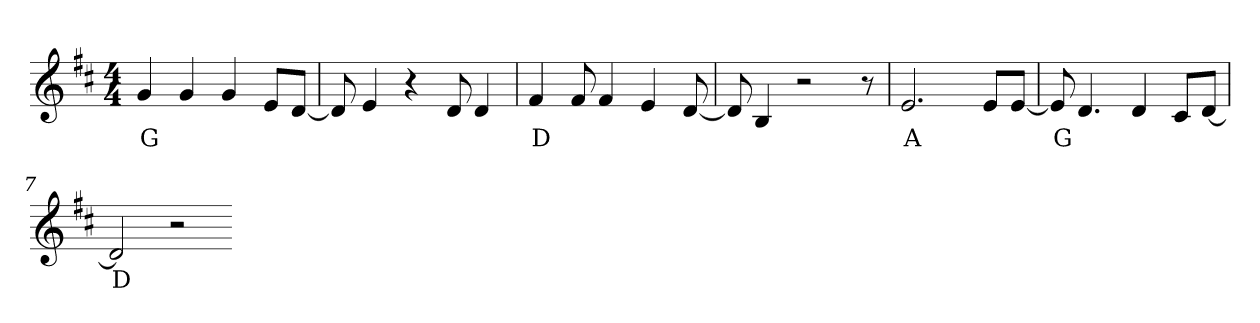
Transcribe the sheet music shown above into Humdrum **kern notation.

**kern	**text
*part1	*part1
*staff1	*staff1
*clefG2	*
*k[f#c#]	*
*M4/4	*
=1	=1
4g	G
4g	.
4g	.
8e/L	.
[8d/J	.
=2	=2
8d]	.
4e	.
4r	.
8d	.
4d	.
=3	=3
4f#	D
8f#	.
4f#	.
4e	.
[8d	.
=4	=4
8d]	.
4B	.
2r	.
8r	.
=5	=5
2.e	A
8e/L	.
[8e/J	.
=6	=6
8e]	G
4.d	.
4d	.
8c#/L	.
[8d/J	.
=7	=7
2d]	D
2r	.
=-	=-
*-	*-
